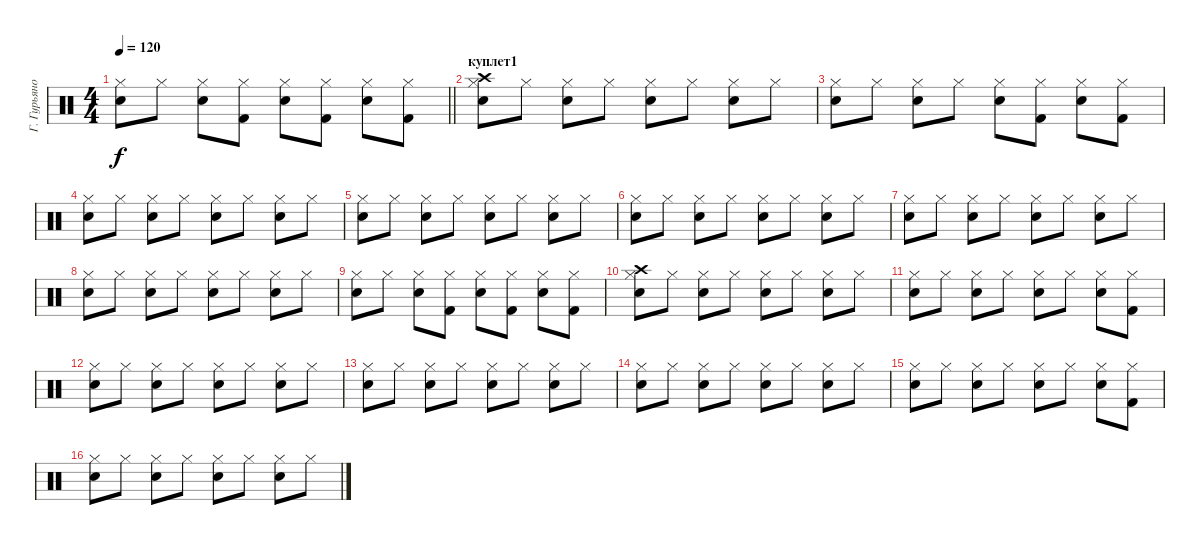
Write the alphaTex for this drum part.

\track ("Г. Гурьянов" "Г. Гурьяно") {instrument percussion}
\staff {score}
\articulation defaults
\ts (4 4)
\tempo 120
\clef neutral
\barLineRight lightlight
\ks c
("Hi-Hat (closed)" "Snare (hit) 2").8{dy f} "Hi-Hat (closed)".8 ("Hi-Hat (closed)" "Snare (hit) 2").8 ("Hi-Hat (closed)" "Kick (hit) 2").8 ("Hi-Hat (closed)" "Snare (hit) 2").8 ("Hi-Hat (closed)" "Kick (hit) 2").8 ("Hi-Hat (closed)" "Snare (hit) 2").8 ("Hi-Hat (closed)" "Kick (hit) 2").8 |
\section ("" "куплет1")
("Hi-Hat (closed)" "Crash high (hit)" "Snare (hit) 2").8 "Hi-Hat (closed)".8 ("Hi-Hat (closed)" "Snare (hit) 2").8 "Hi-Hat (closed)".8 ("Hi-Hat (closed)" "Snare (hit) 2").8 "Hi-Hat (closed)".8 ("Hi-Hat (closed)" "Snare (hit) 2").8 "Hi-Hat (closed)".8 |
("Hi-Hat (closed)" "Snare (hit) 2").8 "Hi-Hat (closed)".8 ("Hi-Hat (closed)" "Snare (hit) 2").8 "Hi-Hat (closed)".8 ("Hi-Hat (closed)" "Snare (hit) 2").8 ("Hi-Hat (closed)" "Kick (hit) 2").8 ("Hi-Hat (closed)" "Snare (hit) 2").8 ("Hi-Hat (closed)" "Kick (hit) 2").8 |
("Hi-Hat (closed)" "Snare (hit) 2").8 "Hi-Hat (closed)".8 ("Hi-Hat (closed)" "Snare (hit) 2").8 "Hi-Hat (closed)".8 ("Hi-Hat (closed)" "Snare (hit) 2").8 "Hi-Hat (closed)".8 ("Hi-Hat (closed)" "Snare (hit) 2").8 "Hi-Hat (closed)".8 |
("Hi-Hat (closed)" "Snare (hit) 2").8 "Hi-Hat (closed)".8 ("Hi-Hat (closed)" "Snare (hit) 2").8 "Hi-Hat (closed)".8 ("Hi-Hat (closed)" "Snare (hit) 2").8 "Hi-Hat (closed)".8 ("Hi-Hat (closed)" "Snare (hit) 2").8 "Hi-Hat (closed)".8 |
("Hi-Hat (closed)" "Snare (hit) 2").8 "Hi-Hat (closed)".8 ("Hi-Hat (closed)" "Snare (hit) 2").8 "Hi-Hat (closed)".8 ("Hi-Hat (closed)" "Snare (hit) 2").8 "Hi-Hat (closed)".8 ("Hi-Hat (closed)" "Snare (hit) 2").8 "Hi-Hat (closed)".8 |
("Hi-Hat (closed)" "Snare (hit) 2").8 "Hi-Hat (closed)".8 ("Hi-Hat (closed)" "Snare (hit) 2").8 "Hi-Hat (closed)".8 ("Hi-Hat (closed)" "Snare (hit) 2").8 "Hi-Hat (closed)".8 ("Hi-Hat (closed)" "Snare (hit) 2").8 "Hi-Hat (closed)".8 |
("Hi-Hat (closed)" "Snare (hit) 2").8 "Hi-Hat (closed)".8 ("Hi-Hat (closed)" "Snare (hit) 2").8 "Hi-Hat (closed)".8 ("Hi-Hat (closed)" "Snare (hit) 2").8 "Hi-Hat (closed)".8 ("Hi-Hat (closed)" "Snare (hit) 2").8 "Hi-Hat (closed)".8 |
("Hi-Hat (closed)" "Snare (hit) 2").8 "Hi-Hat (closed)".8 ("Hi-Hat (closed)" "Snare (hit) 2").8 ("Hi-Hat (closed)" "Kick (hit) 2").8 ("Hi-Hat (closed)" "Snare (hit) 2").8 ("Hi-Hat (closed)" "Kick (hit) 2").8 ("Hi-Hat (closed)" "Snare (hit) 2").8 ("Hi-Hat (closed)" "Kick (hit) 2").8 |
("Hi-Hat (closed)" "Crash high (hit)" "Snare (hit) 2").8 "Hi-Hat (closed)".8 ("Hi-Hat (closed)" "Snare (hit) 2").8 "Hi-Hat (closed)".8 ("Hi-Hat (closed)" "Snare (hit) 2").8 "Hi-Hat (closed)".8 ("Hi-Hat (closed)" "Snare (hit) 2").8 "Hi-Hat (closed)".8 |
("Hi-Hat (closed)" "Snare (hit) 2").8 "Hi-Hat (closed)".8 ("Hi-Hat (closed)" "Snare (hit) 2").8 "Hi-Hat (closed)".8 ("Hi-Hat (closed)" "Snare (hit) 2").8 "Hi-Hat (closed)".8 ("Hi-Hat (closed)" "Snare (hit) 2").8 ("Hi-Hat (closed)" "Kick (hit) 2").8 |
("Hi-Hat (closed)" "Snare (hit) 2").8 "Hi-Hat (closed)".8 ("Hi-Hat (closed)" "Snare (hit) 2").8 "Hi-Hat (closed)".8 ("Hi-Hat (closed)" "Snare (hit) 2").8 "Hi-Hat (closed)".8 ("Hi-Hat (closed)" "Snare (hit) 2").8 "Hi-Hat (closed)".8 |
("Hi-Hat (closed)" "Snare (hit) 2").8 "Hi-Hat (closed)".8 ("Hi-Hat (closed)" "Snare (hit) 2").8 "Hi-Hat (closed)".8 ("Hi-Hat (closed)" "Snare (hit) 2").8 "Hi-Hat (closed)".8 ("Hi-Hat (closed)" "Snare (hit) 2").8 "Hi-Hat (closed)".8 |
("Hi-Hat (closed)" "Snare (hit) 2").8 "Hi-Hat (closed)".8 ("Hi-Hat (closed)" "Snare (hit) 2").8 "Hi-Hat (closed)".8 ("Hi-Hat (closed)" "Snare (hit) 2").8 "Hi-Hat (closed)".8 ("Hi-Hat (closed)" "Snare (hit) 2").8 "Hi-Hat (closed)".8 |
("Hi-Hat (closed)" "Snare (hit) 2").8 "Hi-Hat (closed)".8 ("Hi-Hat (closed)" "Snare (hit) 2").8 "Hi-Hat (closed)".8 ("Hi-Hat (closed)" "Snare (hit) 2").8 "Hi-Hat (closed)".8 ("Hi-Hat (closed)" "Snare (hit) 2").8 ("Hi-Hat (closed)" "Kick (hit) 2").8 |
("Hi-Hat (closed)" "Snare (hit) 2").8 "Hi-Hat (closed)".8 ("Hi-Hat (closed)" "Snare (hit) 2").8 "Hi-Hat (closed)".8 ("Hi-Hat (closed)" "Snare (hit) 2").8 "Hi-Hat (closed)".8 ("Hi-Hat (closed)" "Snare (hit) 2").8 "Hi-Hat (closed)".8
